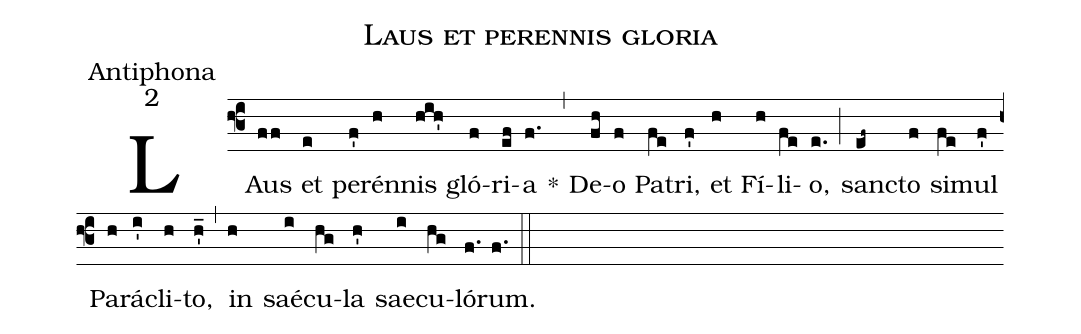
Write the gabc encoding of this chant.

name:Laus et perennis gloria;
office-part:Antiphona;
mode:2;
%%
(f3) LAus(ff) et(e) pe(f')rén(h)nis(hih') gló(f)ri(ef)a(f.) *(,) De(fh)o(f) Pa(fe)tri,(f') et(h) Fí(h)li(fe)o,(e.) (;) san(ef~)cto(f) si(fe)mul(f') Pa(h)rá(i')cli(h)to,(h'_) (,) in(h) saé(i)cu(hg)la(h') sae(i)cu(hg)ló(f.)rum.(f.) (::)
